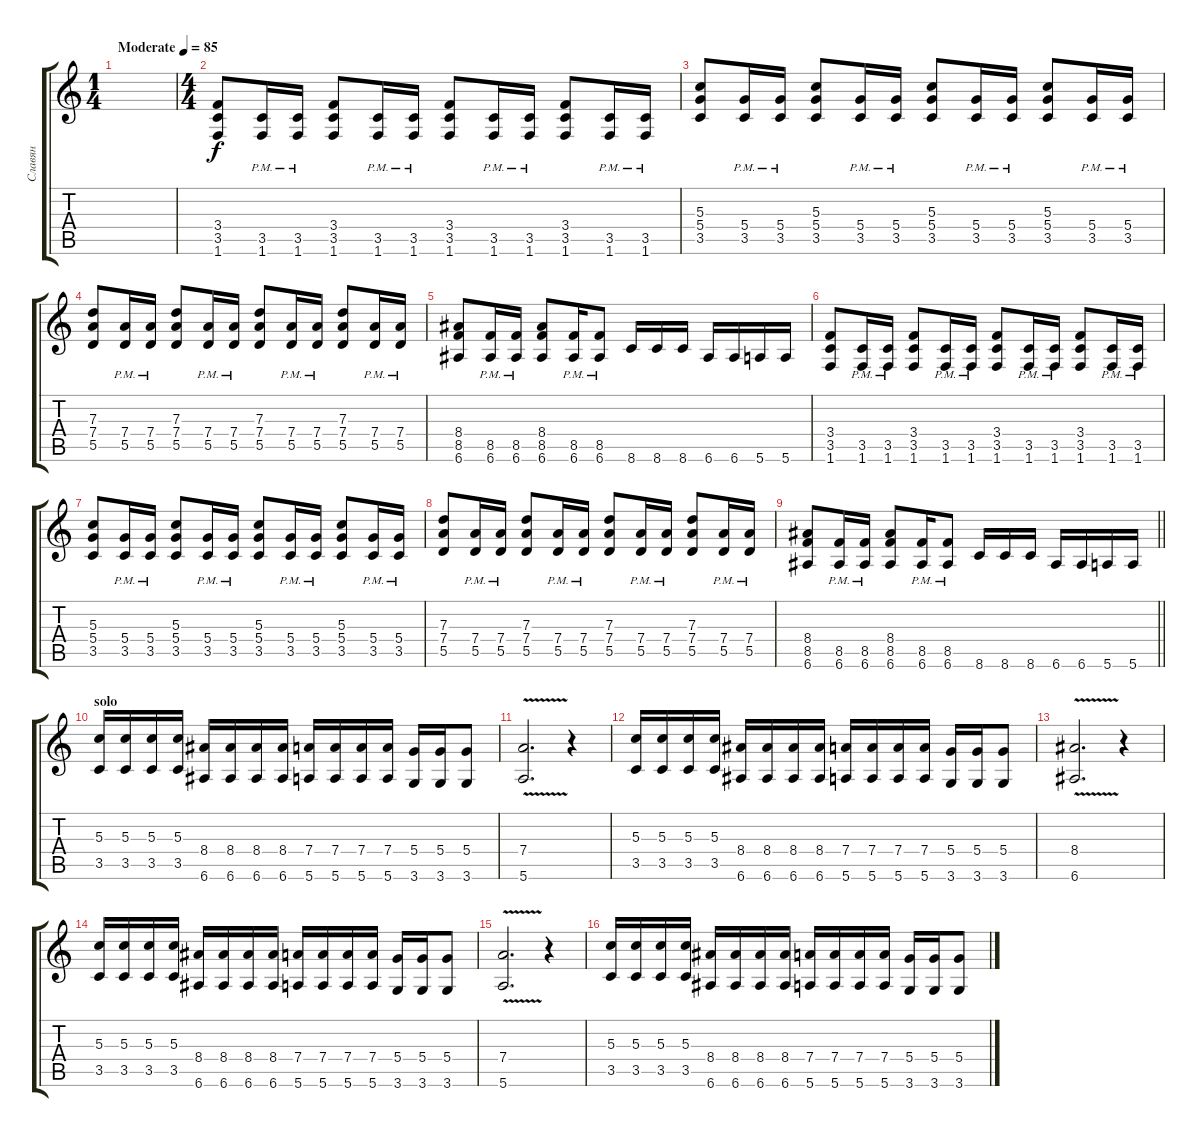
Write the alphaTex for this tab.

\track ("Славян" "Славян") {instrument distortionguitar}
\staff {score tabs}
\tuning (E4 B3 G3 D3 A2 E2) {hide}
\ts (1 4)
\tempo (85 "Moderate")
\clef g2
\ks c
|
\ts (4 4)
(3.4 3.5 1.6).8 (3.5{pm} 1.6{pm}).16 (3.5{pm} 1.6{pm}).16 (3.4 3.5 1.6).8 (3.5{pm} 1.6{pm}).16 (3.5{pm} 1.6{pm}).16 (3.4 3.5 1.6).8 (3.5{pm} 1.6{pm}).16 (3.5{pm} 1.6{pm}).16 (3.4 3.5 1.6).8 (3.5{pm} 1.6{pm}).16 (3.5{pm} 1.6{pm}).16 |
(5.3 5.4 3.5).8 (5.4{pm} 3.5{pm}).16 (5.4{pm} 3.5{pm}).16 (5.3 5.4 3.5).8 (5.4{pm} 3.5{pm}).16 (5.4{pm} 3.5{pm}).16 (5.3 5.4 3.5).8 (5.4{pm} 3.5{pm}).16 (5.4{pm} 3.5{pm}).16 (5.3 5.4 3.5).8 (5.4{pm} 3.5{pm}).16 (5.4{pm} 3.5{pm}).16 |
(7.3 7.4 5.5).8 (7.4{pm} 5.5{pm}).16 (7.4{pm} 5.5{pm}).16 (7.3 7.4 5.5).8 (7.4{pm} 5.5{pm}).16 (7.4{pm} 5.5{pm}).16 (7.3 7.4 5.5).8 (7.4{pm} 5.5{pm}).16 (7.4{pm} 5.5{pm}).16 (7.3 7.4 5.5).8 (7.4{pm} 5.5{pm}).16 (7.4{pm} 5.5{pm}).16 |
(8.4 8.5 6.6).8 (8.5{pm} 6.6{pm}).16 (8.5{pm} 6.6{pm}).16 (8.4 8.5 6.6).8 (8.5{pm} 6.6{pm}).16 (8.5{pm} 6.6{pm}).8 8.6.16 8.6.16 8.6.16 6.6.16 6.6.16 5.6.16 5.6.16 |
(3.4 3.5 1.6).8 (3.5{pm} 1.6{pm}).16 (3.5{pm} 1.6{pm}).16 (3.4 3.5 1.6).8 (3.5{pm} 1.6{pm}).16 (3.5{pm} 1.6{pm}).16 (3.4 3.5 1.6).8 (3.5{pm} 1.6{pm}).16 (3.5{pm} 1.6{pm}).16 (3.4 3.5 1.6).8 (3.5{pm} 1.6{pm}).16 (3.5{pm} 1.6{pm}).16 |
(5.3 5.4 3.5).8 (5.4{pm} 3.5{pm}).16 (5.4{pm} 3.5{pm}).16 (5.3 5.4 3.5).8 (5.4{pm} 3.5{pm}).16 (5.4{pm} 3.5{pm}).16 (5.3 5.4 3.5).8 (5.4{pm} 3.5{pm}).16 (5.4{pm} 3.5{pm}).16 (5.3 5.4 3.5).8 (5.4{pm} 3.5{pm}).16 (5.4{pm} 3.5{pm}).16 |
(7.3 7.4 5.5).8 (7.4{pm} 5.5{pm}).16 (7.4{pm} 5.5{pm}).16 (7.3 7.4 5.5).8 (7.4{pm} 5.5{pm}).16 (7.4{pm} 5.5{pm}).16 (7.3 7.4 5.5).8 (7.4{pm} 5.5{pm}).16 (7.4{pm} 5.5{pm}).16 (7.3 7.4 5.5).8 (7.4{pm} 5.5{pm}).16 (7.4{pm} 5.5{pm}).16 |
\barLineRight lightlight
(8.4 8.5 6.6).8 (8.5{pm} 6.6{pm}).16 (8.5{pm} 6.6{pm}).16 (8.4 8.5 6.6).8 (8.5{pm} 6.6{pm}).16 (8.5{pm} 6.6{pm}).8 8.6.16 8.6.16 8.6.16 6.6.16 6.6.16 5.6.16 5.6.16 |
\section ("" "solo")
(5.3 3.5).16 (5.3 3.5).16 (5.3 3.5).16 (5.3 3.5).16 (8.4 6.6).16 (8.4 6.6).16 (8.4 6.6).16 (8.4 6.6).16 (7.4 5.6).16 (7.4 5.6).16 (7.4 5.6).16 (7.4 5.6).16 (5.4 3.6).16 (5.4 3.6).16 (5.4 3.6).8 |
(7.4{v} 5.6{v}).2{d} r.4 |
(5.3 3.5).16 (5.3 3.5).16 (5.3 3.5).16 (5.3 3.5).16 (8.4 6.6).16 (8.4 6.6).16 (8.4 6.6).16 (8.4 6.6).16 (7.4 5.6).16 (7.4 5.6).16 (7.4 5.6).16 (7.4 5.6).16 (5.4 3.6).16 (5.4 3.6).16 (5.4 3.6).8 |
(8.4{v} 6.6{v}).2{d} r.4 |
(5.3 3.5).16 (5.3 3.5).16 (5.3 3.5).16 (5.3 3.5).16 (8.4 6.6).16 (8.4 6.6).16 (8.4 6.6).16 (8.4 6.6).16 (7.4 5.6).16 (7.4 5.6).16 (7.4 5.6).16 (7.4 5.6).16 (5.4 3.6).16 (5.4 3.6).16 (5.4 3.6).8 |
(7.4{v} 5.6{v}).2{d} r.4 |
(5.3 3.5).16 (5.3 3.5).16 (5.3 3.5).16 (5.3 3.5).16 (8.4 6.6).16 (8.4 6.6).16 (8.4 6.6).16 (8.4 6.6).16 (7.4 5.6).16 (7.4 5.6).16 (7.4 5.6).16 (7.4 5.6).16 (5.4 3.6).16 (5.4 3.6).16 (5.4 3.6).8
